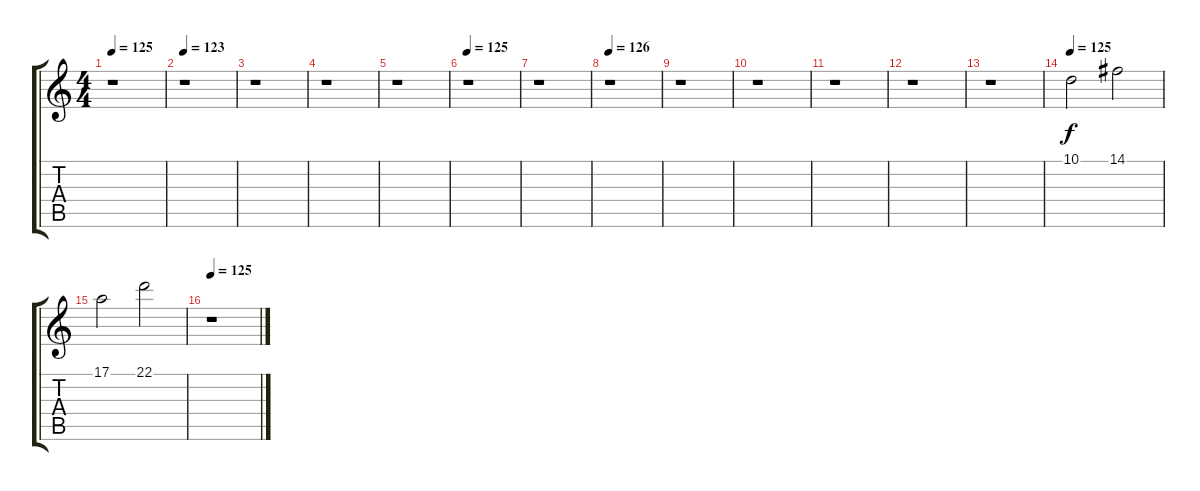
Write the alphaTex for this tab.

\track "" {instrument tremolostrings}
\staff {score tabs}
\tuning (E4 B3 G3 D3 A2 E2) {hide}
\ts (4 4)
\tempo 125
\clef g2
\ks c
r.1{dy f} |
\tempo 123
r.1 |
r.1 |
r.1 |
r.1 |
\tempo 125
r.1 |
r.1 |
\tempo 126
r.1 |
r.1 |
r.1 |
r.1 |
r.1 |
r.1 |
\tempo 125
10.1.2 14.1.2 |
17.1.2 22.1.2 |
\tempo 125
r.1
